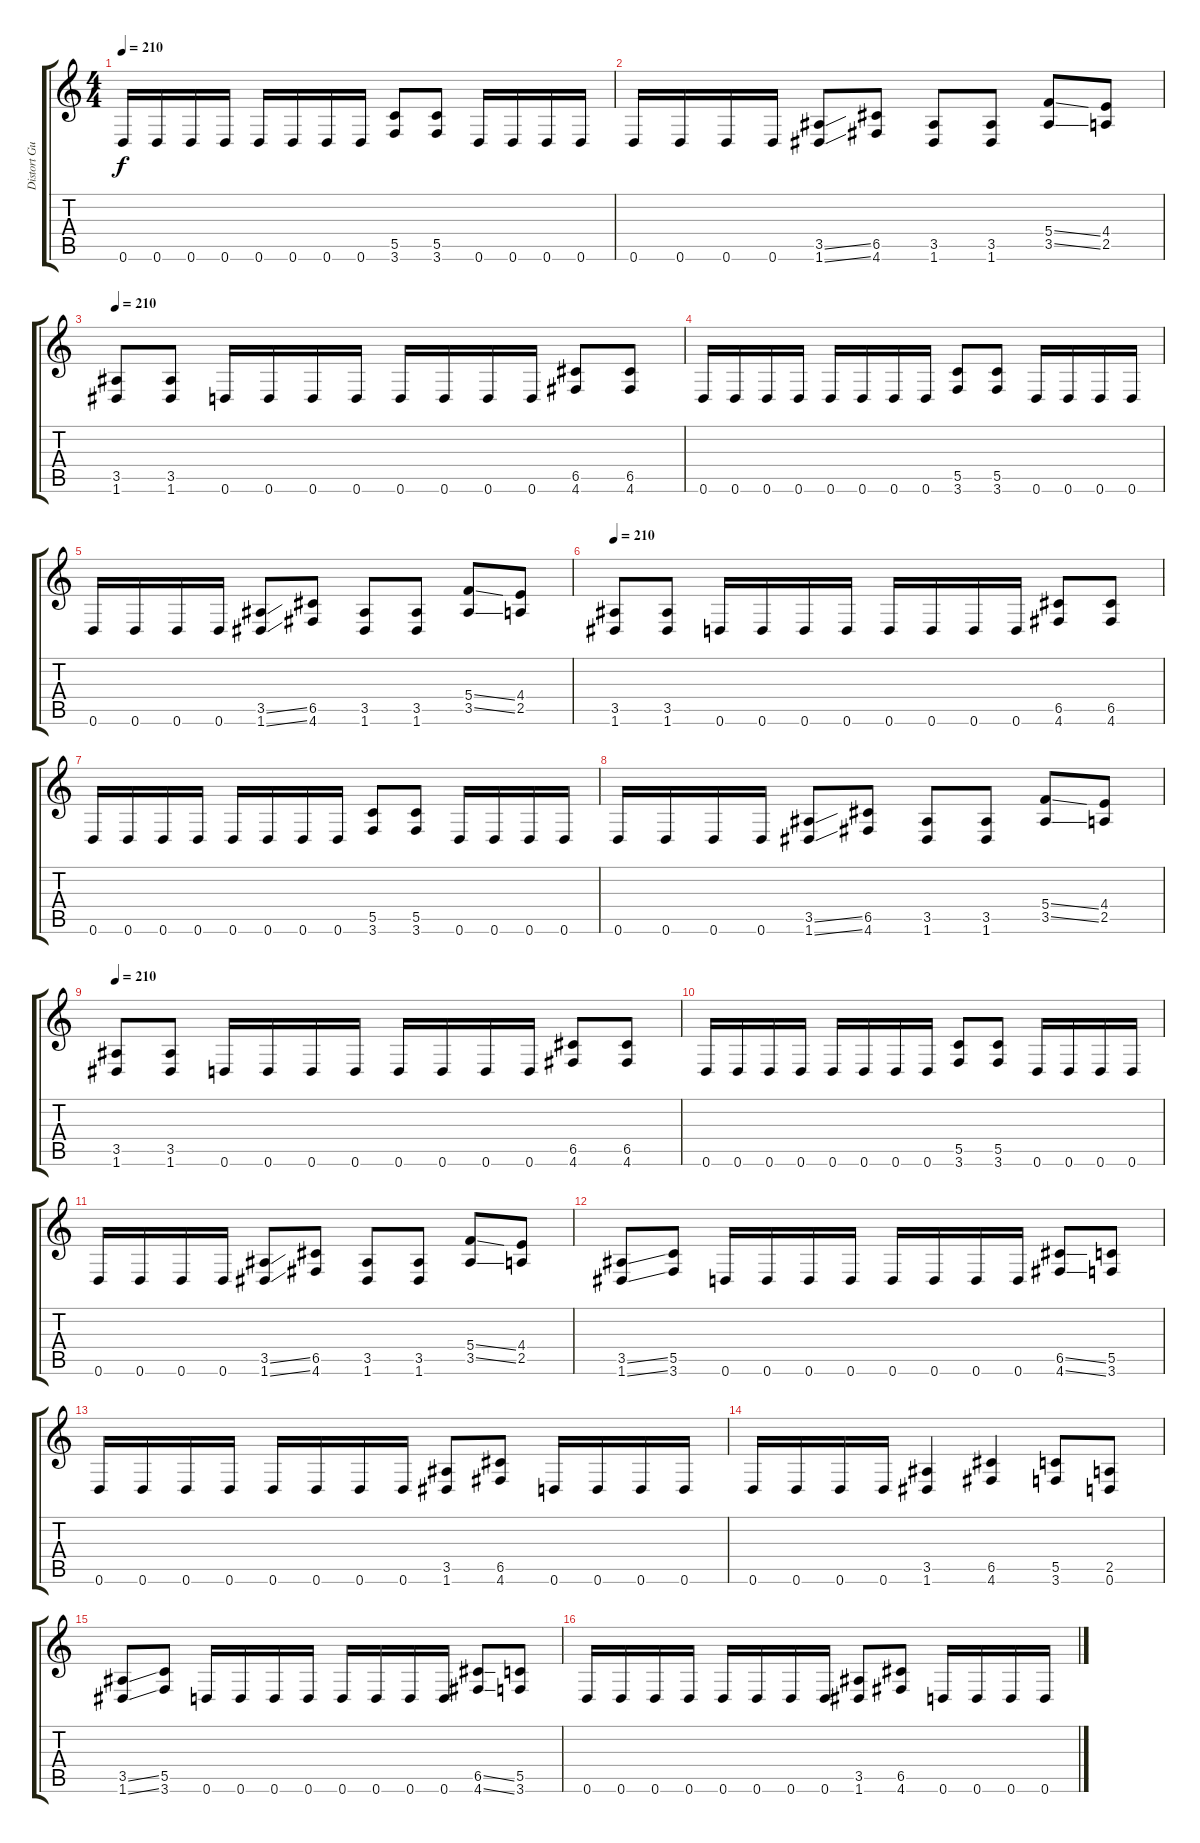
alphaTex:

\track ("Distort Guitar Solo" "Distort Gu") {instrument distortionguitar}
\staff {score tabs}
\tuning (D4 A3 F3 C3 G2 D2) {hide}
\ts (4 4)
\tempo 210
\clef g2
\ks c
0.6.16{dy f} 0.6.16 0.6.16 0.6.16 0.6.16 0.6.16 0.6.16 0.6.16 (5.5 3.6).8 (5.5 3.6).8 0.6.16 0.6.16 0.6.16 0.6.16 |
0.6.16 0.6.16 0.6.16 0.6.16 (3.5{ss} 1.6{ss}).8 (6.5 4.6).8 (3.5 1.6).8 (3.5 1.6).8 (5.4{ss} 3.5{ss}).8 (4.4 2.5).8 |
\tempo 210
(3.5 1.6).8 (3.5 1.6).8 0.6.16 0.6.16 0.6.16 0.6.16 0.6.16 0.6.16 0.6.16 0.6.16 (6.5 4.6).8 (6.5 4.6).8 |
0.6.16 0.6.16 0.6.16 0.6.16 0.6.16 0.6.16 0.6.16 0.6.16 (5.5 3.6).8 (5.5 3.6).8 0.6.16 0.6.16 0.6.16 0.6.16 |
0.6.16 0.6.16 0.6.16 0.6.16 (3.5{ss} 1.6{ss}).8 (6.5 4.6).8 (3.5 1.6).8 (3.5 1.6).8 (5.4{ss} 3.5{ss}).8 (4.4 2.5).8 |
\tempo 210
(3.5 1.6).8 (3.5 1.6).8 0.6.16 0.6.16 0.6.16 0.6.16 0.6.16 0.6.16 0.6.16 0.6.16 (6.5 4.6).8 (6.5 4.6).8 |
0.6.16 0.6.16 0.6.16 0.6.16 0.6.16 0.6.16 0.6.16 0.6.16 (5.5 3.6).8 (5.5 3.6).8 0.6.16 0.6.16 0.6.16 0.6.16 |
0.6.16 0.6.16 0.6.16 0.6.16 (3.5{ss} 1.6{ss}).8 (6.5 4.6).8 (3.5 1.6).8 (3.5 1.6).8 (5.4{ss} 3.5{ss}).8 (4.4 2.5).8 |
\tempo 210
(3.5 1.6).8 (3.5 1.6).8 0.6.16 0.6.16 0.6.16 0.6.16 0.6.16 0.6.16 0.6.16 0.6.16 (6.5 4.6).8 (6.5 4.6).8 |
0.6.16 0.6.16 0.6.16 0.6.16 0.6.16 0.6.16 0.6.16 0.6.16 (5.5 3.6).8 (5.5 3.6).8 0.6.16 0.6.16 0.6.16 0.6.16 |
0.6.16 0.6.16 0.6.16 0.6.16 (3.5{ss} 1.6{ss}).8 (6.5 4.6).8 (3.5 1.6).8 (3.5 1.6).8 (5.4{ss} 3.5{ss}).8 (4.4 2.5).8 |
(3.5{ss} 1.6{ss}).8 (5.5 3.6).8 0.6.16 0.6.16 0.6.16 0.6.16 0.6.16 0.6.16 0.6.16 0.6.16 (6.5{ss} 4.6{ss}).8 (5.5 3.6).8 |
0.6.16 0.6.16 0.6.16 0.6.16 0.6.16 0.6.16 0.6.16 0.6.16 (3.5 1.6).8 (6.5 4.6).8 0.6.16 0.6.16 0.6.16 0.6.16 |
0.6.16 0.6.16 0.6.16 0.6.16 (3.5 1.6).4 (6.5 4.6).4 (5.5 3.6).8 (2.5 0.6).8 |
(3.5{ss} 1.6{ss}).8 (5.5 3.6).8 0.6.16 0.6.16 0.6.16 0.6.16 0.6.16 0.6.16 0.6.16 0.6.16 (6.5{ss} 4.6{ss}).8 (5.5 3.6).8 |
0.6.16 0.6.16 0.6.16 0.6.16 0.6.16 0.6.16 0.6.16 0.6.16 (3.5 1.6).8 (6.5 4.6).8 0.6.16 0.6.16 0.6.16 0.6.16
